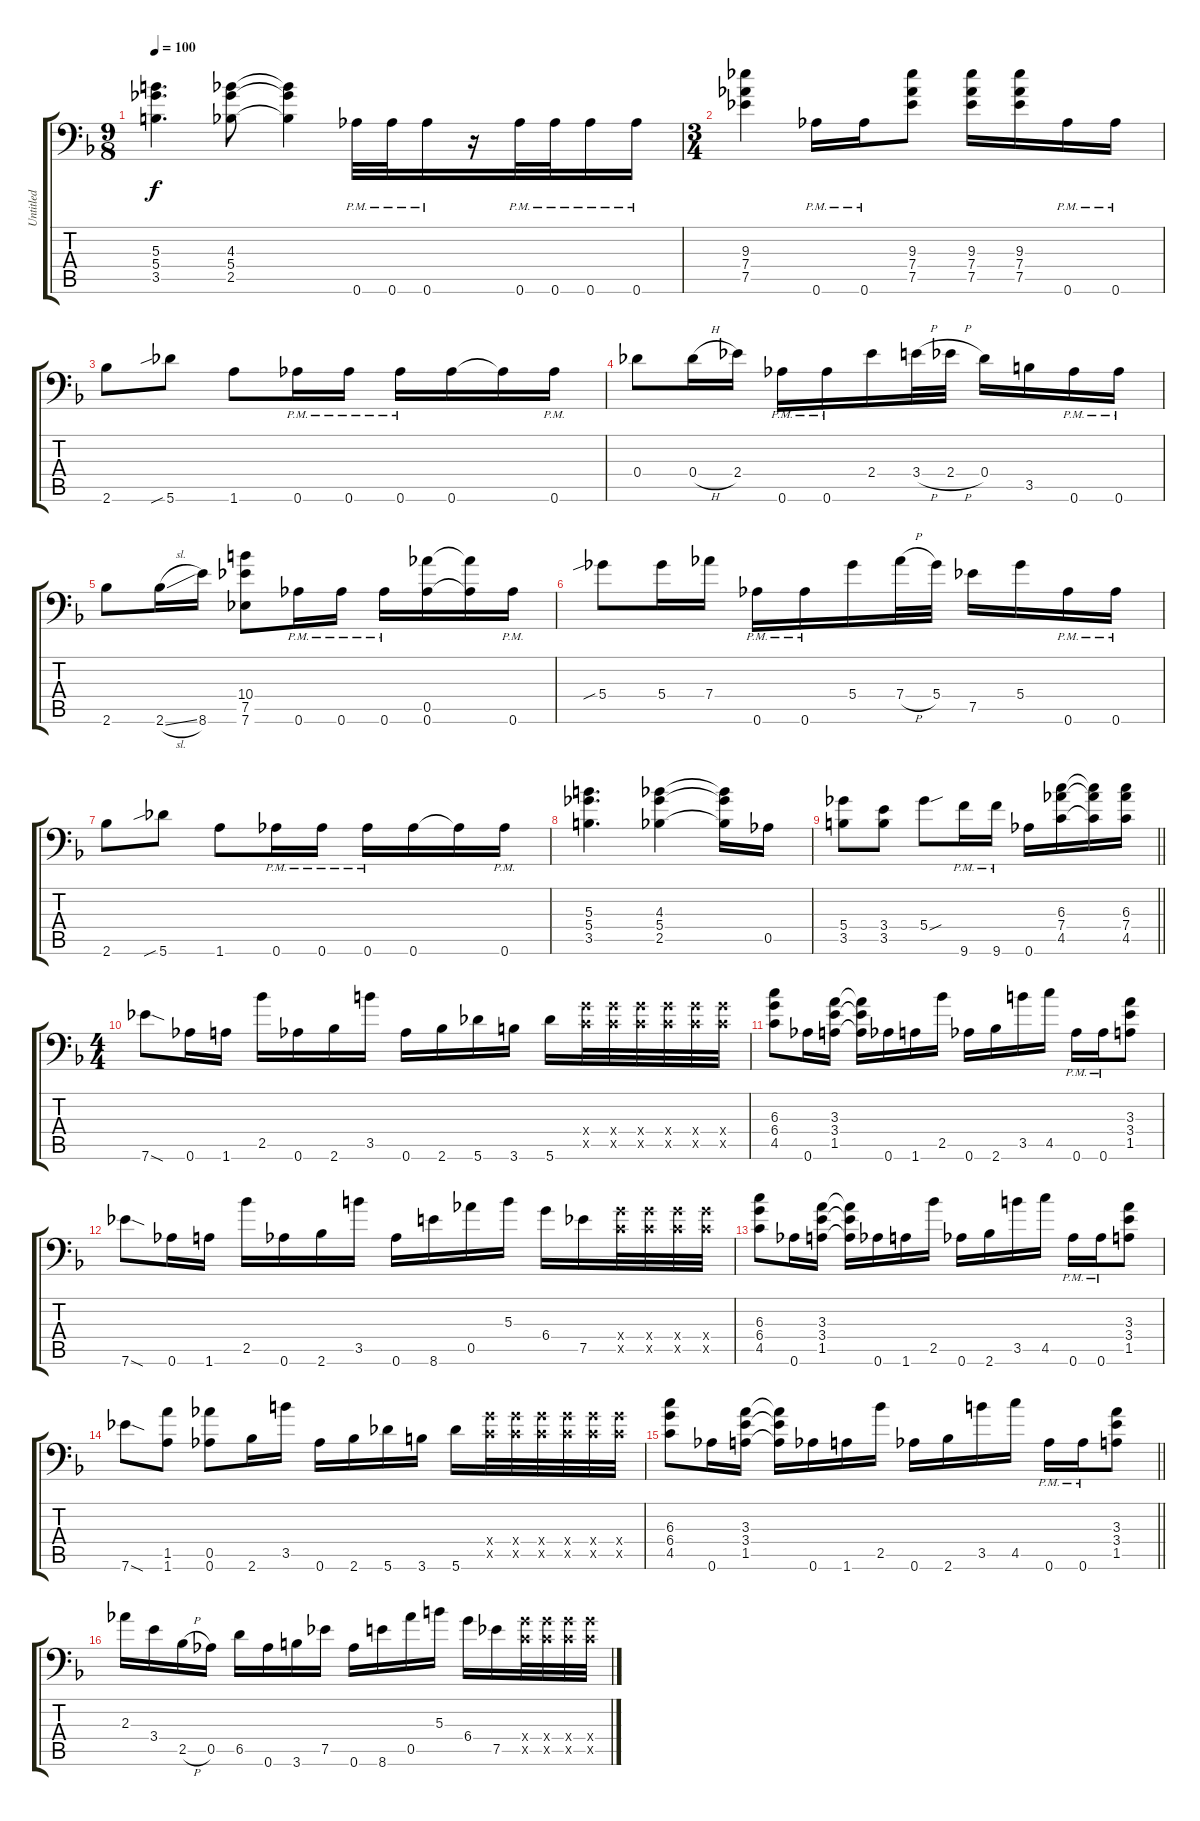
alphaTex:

\track ("Untitled" "Untitled") {instrument overdrivenguitar}
\staff {score tabs}
\tuning (Eb4 Bb3 Gb3 Db3 Ab2 Ab1) {hide}
\ts (9 8)
\tempo 100
\clef f4
\ks f
(5.3 5.4 3.5).4{d dy f} (4.3 5.4 2.5).8 (4.3{t} 5.4{t} 2.5{t}).4 0.6{pm}.32{ot 8vb} 0.6{pm}.32{ot 8vb} 0.6{pm}.16{ot 8vb} r.16 0.6{pm}.32{ot 8vb} 0.6{pm}.32{ot 8vb} 0.6{pm}.16{ot 8vb} 0.6{pm}.16{ot 8vb} |
\ts (3 4)
(9.3 7.4 7.5).4 0.6{pm}.16{ot 8vb} 0.6{pm}.16{ot 8vb} (9.3 7.4 7.5).8 (9.3 7.4 7.5).16 (9.3 7.4 7.5).16 0.6{pm}.16{ot 8vb} 0.6{pm}.16{ot 8vb} |
2.6.8{ot 8vb} 5.6{sib}.8{ot 8vb} 1.6.8{ot 8vb} 0.6{pm}.16{ot 8vb} 0.6{pm}.16{ot 8vb} 0.6{pm}.16{ot 8vb} 0.6.16{ot 8vb} 0.6{t}.16{ot 8vb} 0.6{pm}.16{ot 8vb} |
0.4.8 0.4{h}.16 2.4.16 0.6{pm}.16{ot 8vb} 0.6{pm}.16{ot 8vb} 2.4.16 3.4{h}.32 2.4{h}.32 0.4.16 3.5.16 0.6{pm}.16{ot 8vb} 0.6{pm}.16{ot 8vb} |
2.6.8{ot 8vb} 2.6{sl}.16{ot 8vb} 8.6.16{ot 8vb} (10.4 7.5 7.6).8 0.6{pm}.16{ot 8vb} 0.6{pm}.16{ot 8vb} 0.6{pm}.16{ot 8vb} (0.5 0.6).16{ot 8vb} (0.5{t} 0.6{t}).16{ot 8vb} 0.6{pm}.16{ot 8vb} |
5.4{sib}.8 5.4.16 7.4.16 0.6{pm}.16{ot 8vb} 0.6{pm}.16{ot 8vb} 5.4.16 7.4{h}.32 5.4.32 7.5.16 5.4.16 0.6{pm}.16{ot 8vb} 0.6{pm}.16{ot 8vb} |
2.6.8{ot 8vb} 5.6{sib}.8{ot 8vb} 1.6.8{ot 8vb} 0.6{pm}.16{ot 8vb} 0.6{pm}.16{ot 8vb} 0.6{pm}.16{ot 8vb} 0.6.16{ot 8vb} 0.6{t}.16{ot 8vb} 0.6{pm}.16{ot 8vb} |
(5.3 5.4 3.5).4{d} (4.3 5.4 2.5).4 (4.3{t} 5.4{t} 2.5{t}).16 0.5.16 |
\barLineRight lightlight
(5.4 3.5).8 (3.4 3.5).8 5.4{sou}.8 9.6{pm}.16{ot 8vb} 9.6{pm}.16{ot 8vb} 0.6.16{ot 8vb} (6.3 7.4 4.5).16 (6.3{t} 7.4{t} 4.5{t}).16 (6.3 7.4 4.5).16 |
\ts (4 4)
7.6{sod}.8{ot 8vb} 0.6.16{ot 8vb} 1.6.16{ot 8vb} 2.5.16{ot 8vb} 0.6.16{ot 8vb} 2.6.16{ot 8vb} 3.5.16{ot 8vb} 0.6.16{ot 8vb} 2.6.16{ot 8vb} 5.6.16{ot 8vb} 3.6.16{ot 8vb} 5.6.16{ot 8vb} (6.4{x} 4.5{x}).32 (6.4{x} 4.5{x}).32 (6.4{x} 4.5{x}).32 (6.4{x} 4.5{x}).32 (6.4{x} 4.5{x}).32 (6.4{x} 4.5{x}).32 |
(6.3 6.4 4.5).8 0.6.16{ot 8vb} (3.3 3.4 1.5).16 (3.3{t} 3.4{t} 1.5{t}).16 0.6.16{ot 8vb} 1.6.16{ot 8vb} 2.5.16{ot 8vb} 0.6.16{ot 8vb} 2.6.16{ot 8vb} 3.5.16{ot 8vb} 4.5.16{ot 8vb} 0.6{pm}.16{ot 8vb} 0.6{pm}.16{ot 8vb} (3.3 3.4 1.5).8 |
7.6{sod}.8{ot 8vb} 0.6.16{ot 8vb} 1.6.16{ot 8vb} 2.5.16{ot 8vb} 0.6.16{ot 8vb} 2.6.16{ot 8vb} 3.5.16{ot 8vb} 0.6.16{ot 8vb} 8.6.16{ot 8vb} 0.5.16{ot 8vb} 5.3.16 6.4.16 7.5.16 (6.4{x} 4.5{x}).32 (6.4{x} 4.5{x}).32 (6.4{x} 4.5{x}).32 (6.4{x} 4.5{x}).32 |
(6.3 6.4 4.5).8 0.6.16{ot 8vb} (3.3 3.4 1.5).16 (3.3{t} 3.4{t} 1.5{t}).16 0.6.16{ot 8vb} 1.6.16{ot 8vb} 2.5.16{ot 8vb} 0.6.16{ot 8vb} 2.6.16{ot 8vb} 3.5.16{ot 8vb} 4.5.16{ot 8vb} 0.6{pm}.16{ot 8vb} 0.6{pm}.16{ot 8vb} (3.3 3.4 1.5).8 |
7.6{sod}.8{ot 8vb} (1.5 1.6).8{ot 8vb} (0.5 0.6).8{ot 8vb} 2.6.16{ot 8vb} 3.5.16{ot 8vb} 0.6.16{ot 8vb} 2.6.16{ot 8vb} 5.6.16{ot 8vb} 3.6.16{ot 8vb} 5.6.16{ot 8vb} (6.4{x} 4.5{x}).32 (6.4{x} 4.5{x}).32 (6.4{x} 4.5{x}).32 (6.4{x} 4.5{x}).32 (6.4{x} 4.5{x}).32 (6.4{x} 4.5{x}).32 |
\barLineRight lightlight
(6.3 6.4 4.5).8 0.6.16{ot 8vb} (3.3 3.4 1.5).16 (3.3{t} 3.4{t} 1.5{t}).16 0.6.16{ot 8vb} 1.6.16{ot 8vb} 2.5.16{ot 8vb} 0.6.16{ot 8vb} 2.6.16{ot 8vb} 3.5.16{ot 8vb} 4.5.16{ot 8vb} 0.6{pm}.16{ot 8vb} 0.6{pm}.16{ot 8vb} (3.3 3.4 1.5).8 |
2.3.16 3.4.16 2.5{h}.16 0.5.16 6.5.16 0.6.16{ot 8vb} 3.6.16{ot 8vb} 7.5.16 0.6.16{ot 8vb} 8.6.16{ot 8vb} 0.5.16{ot 8vb} 5.3.16 6.4.16 7.5.16 (6.4{x} 4.5{x}).32 (6.4{x} 4.5{x}).32 (6.4{x} 4.5{x}).32 (6.4{x} 4.5{x}).32
